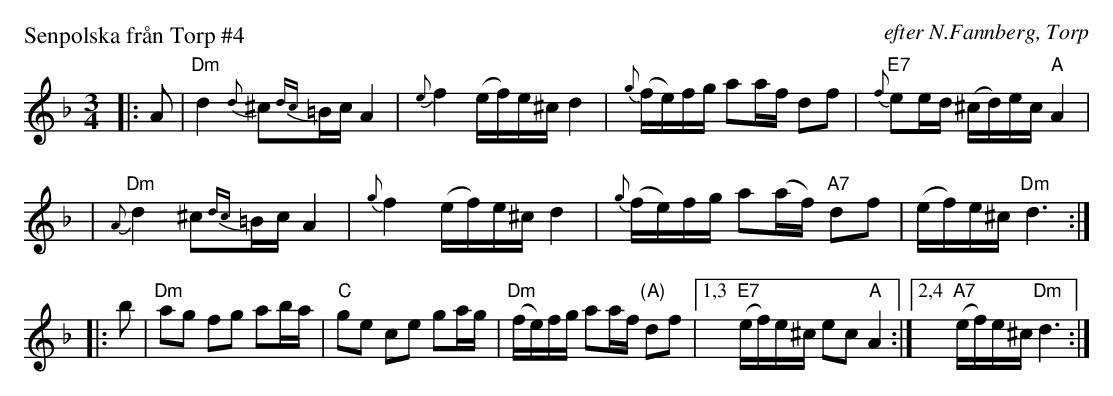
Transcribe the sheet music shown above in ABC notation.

X:1
P: Senpolska fr\aan Torp #4
O: efter N.Fannberg, Torp
M: 3/4
L: 1/16
K: Dm
|: A2 \
| "Dm"d4 {d}^c2{dc}=Bc A4 \
| {e}f4 (ef)e^c d4 \
| {g}(fe)fg a2af d2f2 \
| "E7"{f}e2ed (^cd)ec "A"A4 |
| "Dm"{A}d4 ^c2{dc}=Bc A4 \
| {g}f4 (ef)e^c d4 \
| {g}(fe)fg a2(af) "A7"d2f2 \
| (ef)e^c "Dm"d6 :|
|: b2 \
| "Dm"a2g2 f2g2 a2ba \
| "C"g2e2 c2e2 g2ag \
| "Dm"(fe)fg a2af "(A)"d2f2 \
|1,3 "E7"(ef)e^c e2c2 "A"A4 \
:|2,4 "A7"(ef)e^c "Dm"d6 :|
